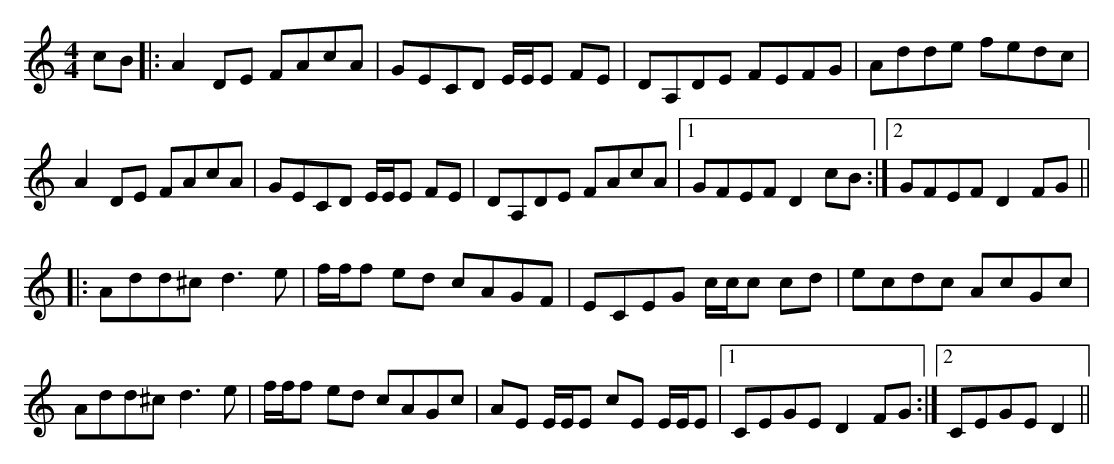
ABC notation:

X:1
M:4/4
K:Ddor
cB|:A2 DE FAcA|GECD E/E/E FE|DA,DE FEFG|Adde fedc|
A2 DE FAcA|GECD E/E/E FE|DA,DE FAcA|1 GFEF D2cB:|2 GFEF D2FG||
|:Add^c d3 e|f/f/f ed cAGF|ECEG c/c/c cd|ecdc AcGc|
Add^c d3 e|f/f/f ed cAGc|AE E/E/E cE E/E/E|1 CEGE D2 FG:|2 CEGE D2||
